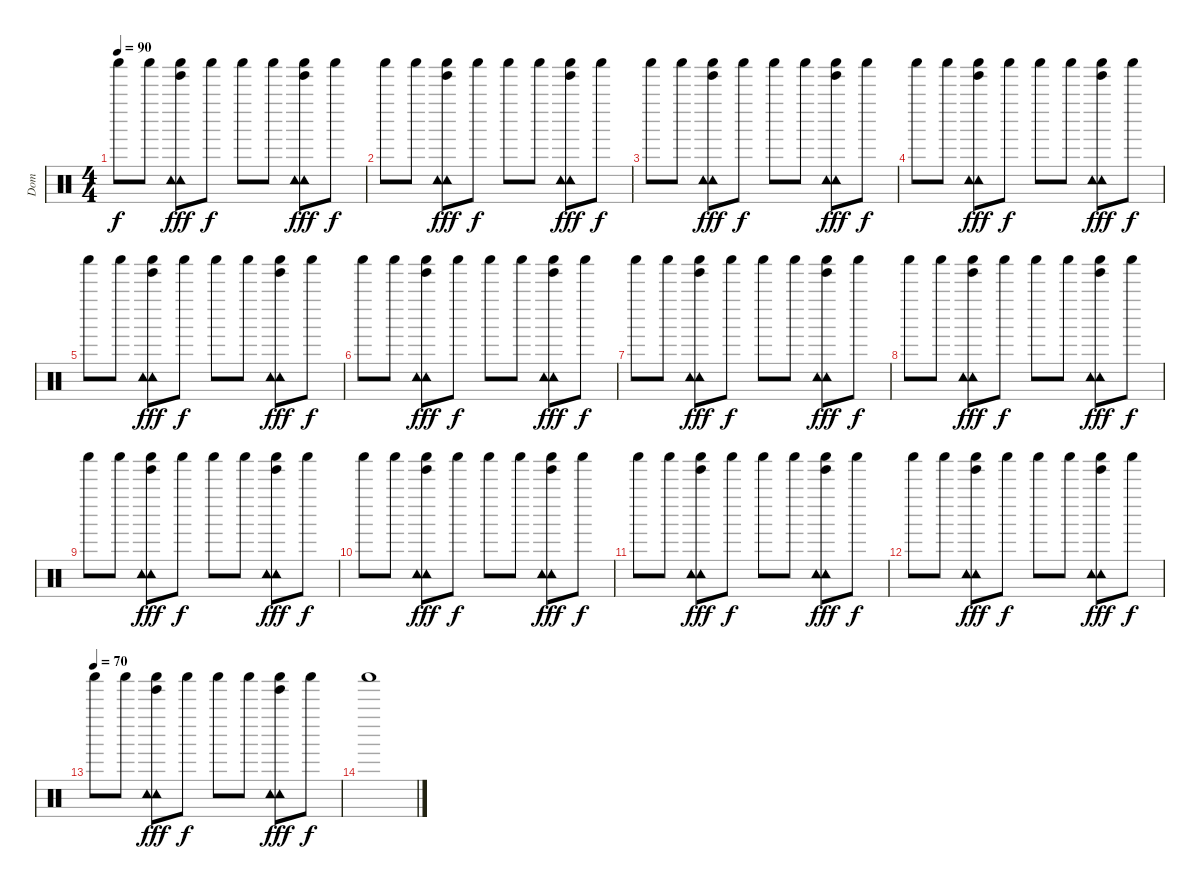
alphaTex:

\track ("Dom" "Dom") {instrument percussion}
\staff {score}
\articulation defaults
\ts (4 4)
\tempo 90
\clef neutral
\ks c "Shaker (hit)".8{dy f} "Shaker (hit)".8
("Tinkle Bell (hit)" "Tambourine (hit)" "Tambourine (hit)" "Shaker (hit)").8{dy fff} "Shaker (hit)".8{dy f} "Shaker (hit)".8 "Shaker (hit)".8 ("Tinkle Bell (hit)" "Tambourine (hit)" "Tambourine (hit)" "Shaker (hit)").8{dy fff} "Shaker (hit)".8{dy f} |
"Shaker (hit)".8 "Shaker (hit)".8 ("Tinkle Bell (hit)" "Tambourine (hit)" "Tambourine (hit)" "Shaker (hit)").8{dy fff} "Shaker (hit)".8{dy f} "Shaker (hit)".8 "Shaker (hit)".8 ("Tinkle Bell (hit)" "Tambourine (hit)" "Tambourine (hit)" "Shaker (hit)").8{dy fff} "Shaker (hit)".8{dy f} |
"Shaker (hit)".8 "Shaker (hit)".8 ("Tinkle Bell (hit)" "Tambourine (hit)" "Tambourine (hit)" "Shaker (hit)").8{dy fff} "Shaker (hit)".8{dy f} "Shaker (hit)".8 "Shaker (hit)".8 ("Tinkle Bell (hit)" "Tambourine (hit)" "Tambourine (hit)" "Shaker (hit)").8{dy fff} "Shaker (hit)".8{dy f} |
"Shaker (hit)".8 "Shaker (hit)".8 ("Tinkle Bell (hit)" "Tambourine (hit)" "Tambourine (hit)" "Shaker (hit)").8{dy fff} "Shaker (hit)".8{dy f} "Shaker (hit)".8 "Shaker (hit)".8 ("Tinkle Bell (hit)" "Tambourine (hit)" "Tambourine (hit)" "Shaker (hit)").8{dy fff} "Shaker (hit)".8{dy f} |
"Shaker (hit)".8 "Shaker (hit)".8 ("Tinkle Bell (hit)" "Tambourine (hit)" "Tambourine (hit)" "Shaker (hit)").8{dy fff} "Shaker (hit)".8{dy f} "Shaker (hit)".8 "Shaker (hit)".8 ("Tinkle Bell (hit)" "Tambourine (hit)" "Tambourine (hit)" "Shaker (hit)").8{dy fff} "Shaker (hit)".8{dy f} |
"Shaker (hit)".8 "Shaker (hit)".8 ("Tinkle Bell (hit)" "Tambourine (hit)" "Tambourine (hit)" "Shaker (hit)").8{dy fff} "Shaker (hit)".8{dy f} "Shaker (hit)".8 "Shaker (hit)".8 ("Tinkle Bell (hit)" "Tambourine (hit)" "Tambourine (hit)" "Shaker (hit)").8{dy fff} "Shaker (hit)".8{dy f} |
"Shaker (hit)".8 "Shaker (hit)".8 ("Tinkle Bell (hit)" "Tambourine (hit)" "Tambourine (hit)" "Shaker (hit)").8{dy fff} "Shaker (hit)".8{dy f} "Shaker (hit)".8 "Shaker (hit)".8 ("Tinkle Bell (hit)" "Tambourine (hit)" "Tambourine (hit)" "Shaker (hit)").8{dy fff} "Shaker (hit)".8{dy f} |
"Shaker (hit)".8 "Shaker (hit)".8 ("Tinkle Bell (hit)" "Tambourine (hit)" "Tambourine (hit)" "Shaker (hit)").8{dy fff} "Shaker (hit)".8{dy f} "Shaker (hit)".8 "Shaker (hit)".8 ("Tinkle Bell (hit)" "Tambourine (hit)" "Tambourine (hit)" "Shaker (hit)").8{dy fff} "Shaker (hit)".8{dy f} |
"Shaker (hit)".8 "Shaker (hit)".8 ("Tinkle Bell (hit)" "Tambourine (hit)" "Tambourine (hit)" "Shaker (hit)").8{dy fff} "Shaker (hit)".8{dy f} "Shaker (hit)".8 "Shaker (hit)".8 ("Tinkle Bell (hit)" "Tambourine (hit)" "Tambourine (hit)" "Shaker (hit)").8{dy fff} "Shaker (hit)".8{dy f} |
"Shaker (hit)".8 "Shaker (hit)".8 ("Tinkle Bell (hit)" "Tambourine (hit)" "Tambourine (hit)" "Shaker (hit)").8{dy fff} "Shaker (hit)".8{dy f} "Shaker (hit)".8 "Shaker (hit)".8 ("Tinkle Bell (hit)" "Tambourine (hit)" "Tambourine (hit)" "Shaker (hit)").8{dy fff} "Shaker (hit)".8{dy f} |
"Shaker (hit)".8 "Shaker (hit)".8 ("Tinkle Bell (hit)" "Tambourine (hit)" "Tambourine (hit)" "Shaker (hit)").8{dy fff} "Shaker (hit)".8{dy f} "Shaker (hit)".8 "Shaker (hit)".8 ("Tinkle Bell (hit)" "Tambourine (hit)" "Tambourine (hit)" "Shaker (hit)").8{dy fff} "Shaker (hit)".8{dy f} |
"Shaker (hit)".8 "Shaker (hit)".8 ("Tinkle Bell (hit)" "Tambourine (hit)" "Tambourine (hit)" "Shaker (hit)").8{dy fff} "Shaker (hit)".8{dy f} "Shaker (hit)".8 "Shaker (hit)".8 ("Tinkle Bell (hit)" "Tambourine (hit)" "Tambourine (hit)" "Shaker (hit)").8{dy fff} "Shaker (hit)".8{dy f} |
\tempo (70)
"Shaker (hit)".8 "Shaker (hit)".8 ("Tinkle Bell (hit)" "Tambourine (hit)" "Tambourine (hit)" "Shaker (hit)").8{dy fff} "Shaker (hit)".8{dy f} "Shaker (hit)".8 "Shaker (hit)".8 ("Tinkle Bell (hit)" "Tambourine (hit)" "Tambourine (hit)" "Shaker (hit)").8{dy fff} "Shaker (hit)".8{dy f} |
"Shaker (hit)".1
